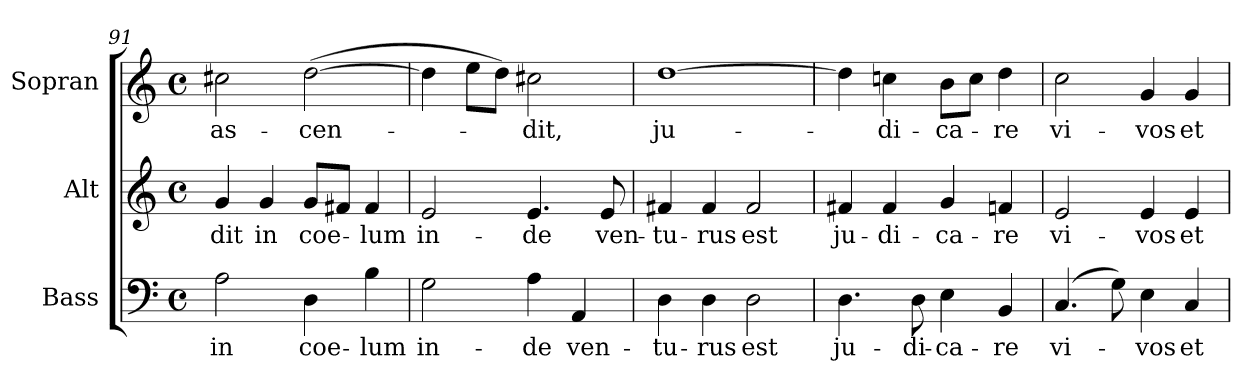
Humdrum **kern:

**kern	**text	**kern	**text	**kern	**text
*part3	*part3	*part2	*part2	*part1	*part1
*staff3	*staff3	*staff2	*staff2	*staff1	*staff1
*I"Bass	*	*I"Alt	*	*I"Sopran	*
*I'B.	*	*I'A.	*	*I'S.	*
!!LO:LB:g=z
*clefF4	*	*clefG2	*	*clefG2	*
*k[]	*	*k[]	*	*k[]	*
*C:	*	*C:	*	*C:	*
*M4/4	*	*M4/4	*	*M4/4	*
*met(c)	*	*met(c)	*	*met(c)	*
=91	=91	=91	=91	=91	=91
!	!LO:LY:b	!	!LO:LY:b	!	!LO:LY:b
2A\	in	4g/	-dit	2cc#X\	as-
!	!	!	!LO:LY:b	!	!
.	.	4g/	in	.	.
!	!LO:LY:b	!	!LO:LY:b	!	!LO:LY:b
4D\	coe-	8g/L	coe-	(>[2dd\	-cen-
.	.	8f#X/J	.	.	.
!	!LO:LY:b	!	!LO:LY:b	!	!
4B\	-lum	4f#/	-lum	.	.
=92	=92	=92	=92	=92	=92
!	!LO:LY:b	!	!LO:LY:b	!	!
2G\	in-	2e/	in-	4dd\]	.
.	.	.	.	8ee\L	.
.	.	.	.	8dd\J)	.
!	!LO:LY:b	!	!LO:LY:b	!	!LO:LY:b
4A\	-de	4.e/	-de	2cc#X\	-dit,
!	!LO:LY:b	!	!	!	!
4AA/	ven-	.	.	.	.
!	!	!	!LO:LY:b	!	!
.	.	8e/	ven-	.	.
=93	=93	=93	=93	=93	=93
!	!LO:LY:b	!	!LO:LY:b	!	!LO:LY:b
4D\	-tu-	4f#X/	-tu-	[1dd	ju-
!	!LO:LY:b	!	!LO:LY:b	!	!
4D\	-rus	4f#/	-rus	.	.
!	!LO:LY:b	!	!LO:LY:b	!	!
2D\	est	2f#/	est	.	.
=94	=94	=94	=94	=94	=94
!	!LO:LY:b	!	!LO:LY:b	!	!
4.D\	ju-	4f#X/	ju-	4dd\]	.
!	!	!	!LO:LY:b	!	!LO:LY:b
.	.	4f#/	-di-	4ccn\	-di-
!	!LO:LY:b	!	!	!	!
8D\	-di-	.	.	.	.
!	!LO:LY:b	!	!LO:LY:b	!	!LO:LY:b
4E\	-ca-	4g/	-ca-	8b\L	-ca-
.	.	.	.	8cc\J	.
!	!LO:LY:b	!	!LO:LY:b	!	!LO:LY:b
4BB/	-re	4fn/	-re	4dd\	-re
=95	=95	=95	=95	=95	=95
!	!LO:LY:b	!	!LO:LY:b	!	!LO:LY:b
(4.C/	vi-	2e/	vi-	2cc\	vi-
8G\)	.	.	.	.	.
!	!LO:LY:b	!	!LO:LY:b	!	!LO:LY:b
4E\	-vos	4e/	-vos	4g/	-vos
!	!LO:LY:b	!	!LO:LY:b	!	!LO:LY:b
4C/	et	4e/	et	4g/	et
=	=	=	=	=	=
*-	*-	*-	*-	*-	*-
